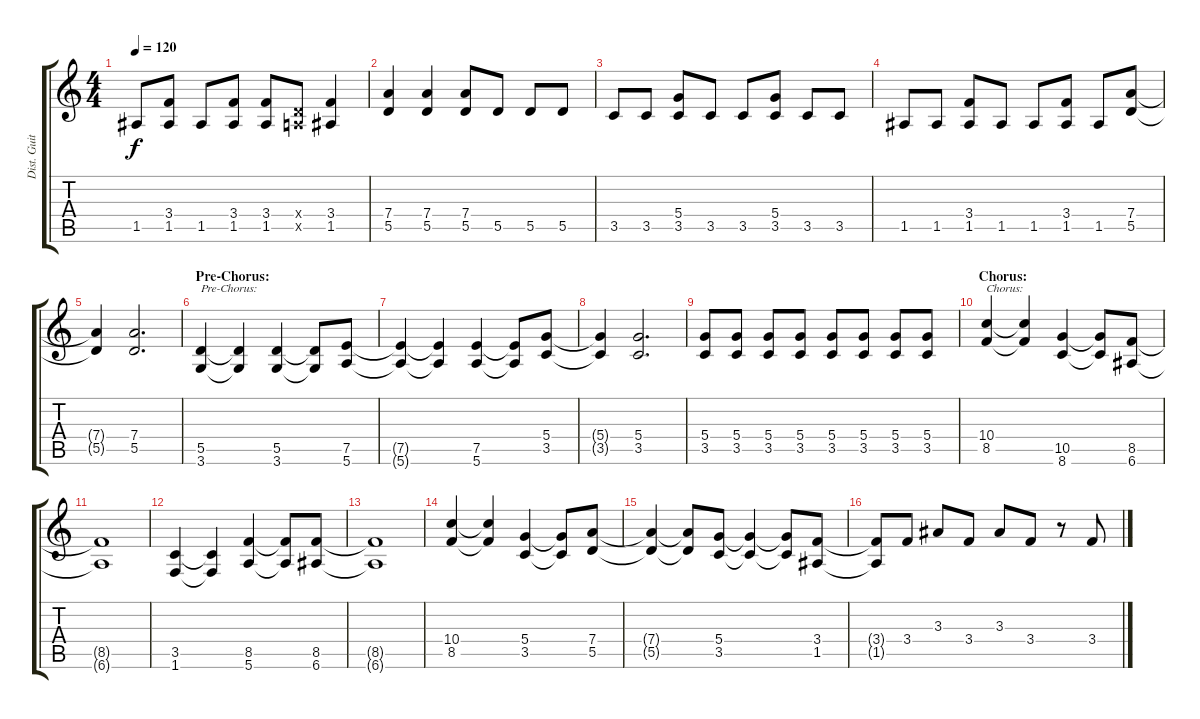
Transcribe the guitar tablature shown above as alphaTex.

\track ("Dist. Guitar 2" "Dist. Guit") {instrument overdrivenguitar}
\staff {score tabs}
\tuning (E4 B3 G3 D3 A2 E2) {hide}
\ts (4 4)
\tempo 120
\clef g2
\ks c
1.5.8{dy f} (3.4 1.5).8 1.5.8 (3.4 1.5).8 (3.4 1.5).8 (0.4{x} 0.5{x}).8 (3.4 1.5).4 |
(7.4 5.5).4 (7.4 5.5).4 (7.4 5.5).8 5.5.8 5.5.8 5.5.8 |
3.5.8 3.5.8 (5.4 3.5).8 3.5.8 3.5.8 (5.4 3.5).8 3.5.8 3.5.8 |
1.5.8 1.5.8 (3.4 1.5).8 1.5.8 1.5.8 (3.4 1.5).8 1.5.8 (7.4 5.5).8 |
(7.4{t} 5.5{t}).4 (7.4 5.5).2{d} |
\section ("" "Pre-Chorus:")
(5.5 3.6).4{txt "Pre-Chorus:"} (5.5{t} 3.6{t}).4 (5.5 3.6).4 (5.5{t} 3.6{t}).8 (7.5 5.6).8 |
(7.5{t} 5.6{t}).4 (7.5{t} 5.6{t}).4 (7.5 5.6).4 (7.5{t} 5.6{t}).8 (5.4 3.5).8 |
(5.4{t} 3.5{t}).4 (5.4 3.5).2{d} |
(5.4 3.5).8 (5.4 3.5).8 (5.4 3.5).8 (5.4 3.5).8 (5.4 3.5).8 (5.4 3.5).8 (5.4 3.5).8 (5.4 3.5).8 |
\section ("" "Chorus:")
(10.4 8.5).4{txt "Chorus:"} (10.4{t} 8.5{t}).4 (10.5 8.6).4 (10.5{t} 8.6{t}).8 (8.5 6.6).8 |
(8.5{t} 6.6{t}).1 |
(3.5 1.6).4 (3.5{t} 1.6{t}).4 (8.5 5.6).4 (8.5{t} 5.6{t}).8 (8.5 6.6).8 |
(8.5{t} 6.6{t}).1 |
(10.4 8.5).4 (10.4{t} 8.5{t}).4 (5.4 3.5).4 (5.4{t} 3.5{t}).8 (7.4 5.5).8 |
(7.4{t} 5.5{t}).4 (7.4{t} 5.5{t}).8 (5.4 3.5).8 (5.4{t} 3.5{t}).4 (5.4{t} 3.5{t}).8 (3.4 1.5).8 |
(3.4{t} 1.5{t}).8 3.4.8 3.3.8 3.4.8 3.3.8 3.4.8 r.8 3.4.8
